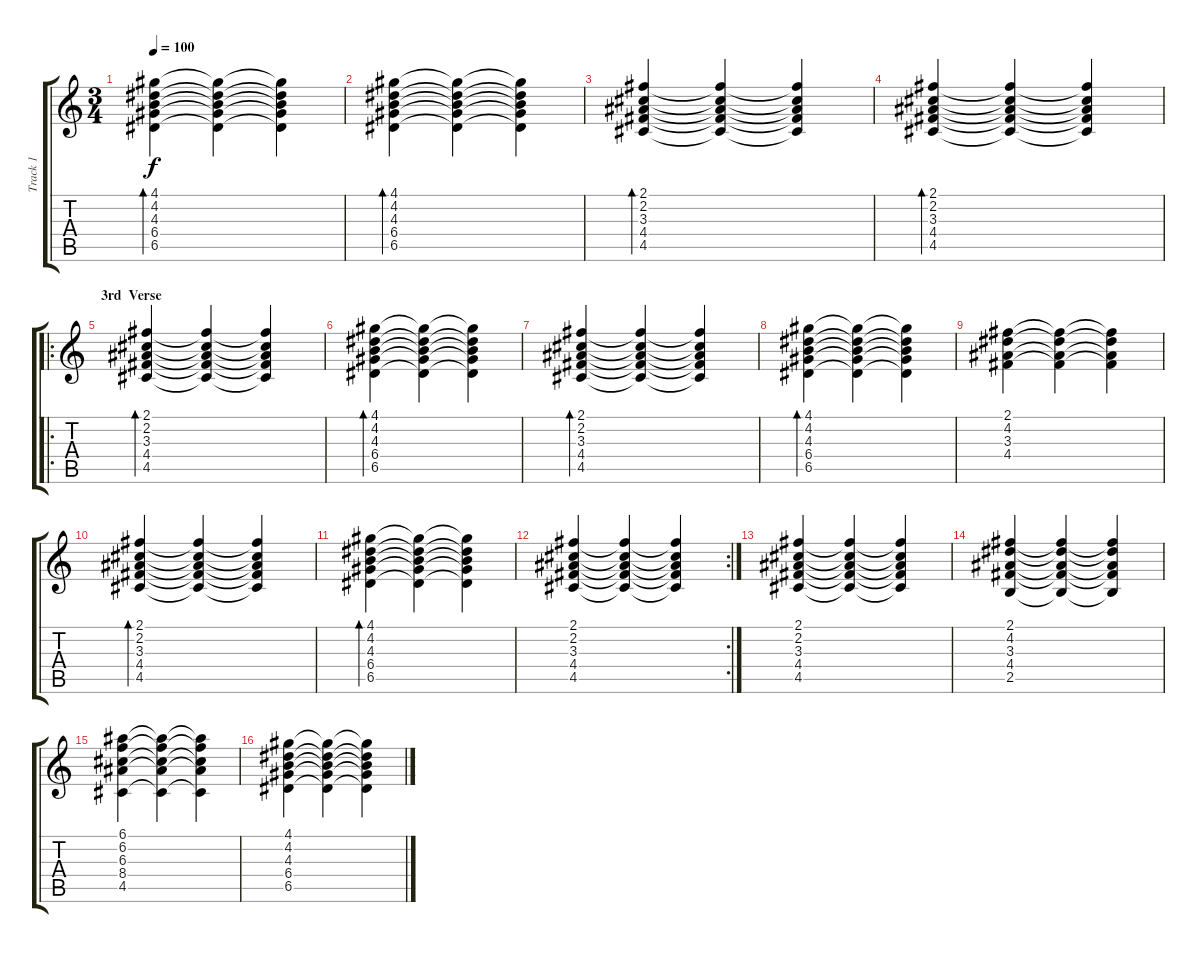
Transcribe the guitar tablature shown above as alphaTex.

\track ("Track 1" "Track 1") {instrument acousticguitarnylon}
\staff {score tabs}
\tuning (E4 B3 G3 D3 A2 E2) {hide}
\ts (3 4)
\tempo 100
\clef g2
\ks c
(4.1 4.2 4.3 6.4 6.5).4{bd 120 dy f} (4.1{t} 4.2{t} 4.3{t} 6.4{t} 6.5{t}).4 (4.1{t} 4.2{t} 4.3{t} 6.4{t} 6.5{t}).4 |
(4.1 4.2 4.3 6.4 6.5).4{bd 120} (4.1{t} 4.2{t} 4.3{t} 6.4{t} 6.5{t}).4 (4.1{t} 4.2{t} 4.3{t} 6.4{t} 6.5{t}).4 |
(2.1 2.2 3.3 4.4 4.5).4{bd 120} (2.1{t} 2.2{t} 3.3{t} 4.4{t} 4.5{t}).4 (2.1{t} 2.2{t} 3.3{t} 4.4{t} 4.5{t}).4 |
(2.1 2.2 3.3 4.4 4.5).4{bd 120} (2.1{t} 2.2{t} 3.3{t} 4.4{t} 4.5{t}).4 (2.1{t} 2.2{t} 3.3{t} 4.4{t} 4.5{t}).4 |
\ro
\section ("" "3rd  Verse")
(2.1 2.2 3.3 4.4 4.5).4{bd 120} (2.1{t} 2.2{t} 3.3{t} 4.4{t} 4.5{t}).4 (2.1{t} 2.2{t} 3.3{t} 4.4{t} 4.5{t}).4 |
(4.1 4.2 4.3 6.4 6.5).4{bd 120} (4.1{t} 4.2{t} 4.3{t} 6.4{t} 6.5{t}).4 (4.1{t} 4.2{t} 4.3{t} 6.4{t} 6.5{t}).4 |
(2.1 2.2 3.3 4.4 4.5).4{bd 120} (2.1{t} 2.2{t} 3.3{t} 4.4{t} 4.5{t}).4 (2.1{t} 2.2{t} 3.3{t} 4.4{t} 4.5{t}).4 |
(4.1 4.2 4.3 6.4 6.5).4{bd 120} (4.1{t} 4.2{t} 4.3{t} 6.4{t} 6.5{t}).4 (4.1{t} 4.2{t} 4.3{t} 6.4{t} 6.5{t}).4 |
(2.1 4.2 3.3 4.4).4 (2.1{t} 4.2{t} 3.3{t} 4.4{t}).4 (2.1{t} 4.2{t} 3.3{t} 4.4{t}).4 |
(2.1 2.2 3.3 4.4 4.5).4{bd 120} (2.1{t} 2.2{t} 3.3{t} 4.4{t} 4.5{t}).4 (2.1{t} 2.2{t} 3.3{t} 4.4{t} 4.5{t}).4 |
(4.1 4.2 4.3 6.4 6.5).4{bd 120} (4.1{t} 4.2{t} 4.3{t} 6.4{t} 6.5{t}).4 (4.1{t} 4.2{t} 4.3{t} 6.4{t} 6.5{t}).4 |
\rc 2
(2.1 2.2 3.3 4.4 4.5).4 (2.1{t} 2.2{t} 3.3{t} 4.4{t} 4.5{t}).4 (2.1{t} 2.2{t} 3.3{t} 4.4{t} 4.5{t}).4 |
(2.1 2.2 3.3 4.4 4.5).4 (2.1{t} 2.2{t} 3.3{t} 4.4{t} 4.5{t}).4 (2.1{t} 2.2{t} 3.3{t} 4.4{t} 4.5{t}).4 |
(2.1 4.2 3.3 4.4 2.5).4 (2.1{t} 4.2{t} 3.3{t} 4.4{t} 2.5{t}).4 (2.1{t} 4.2{t} 3.3{t} 4.4{t} 2.5{t}).4 |
(6.1 6.2 6.3 8.4 4.5).4 (6.1{t} 6.2{t} 6.3{t} 8.4{t} 4.5{t}).4 (6.1{t} 6.2{t} 6.3{t} 8.4{t} 4.5{t}).4 |
(4.1 4.2 4.3 6.4 6.5).4 (4.1{t} 4.2{t} 4.3{t} 6.4{t} 6.5{t}).4 (4.1{t} 4.2{t} 4.3{t} 6.4{t} 6.5{t}).4
